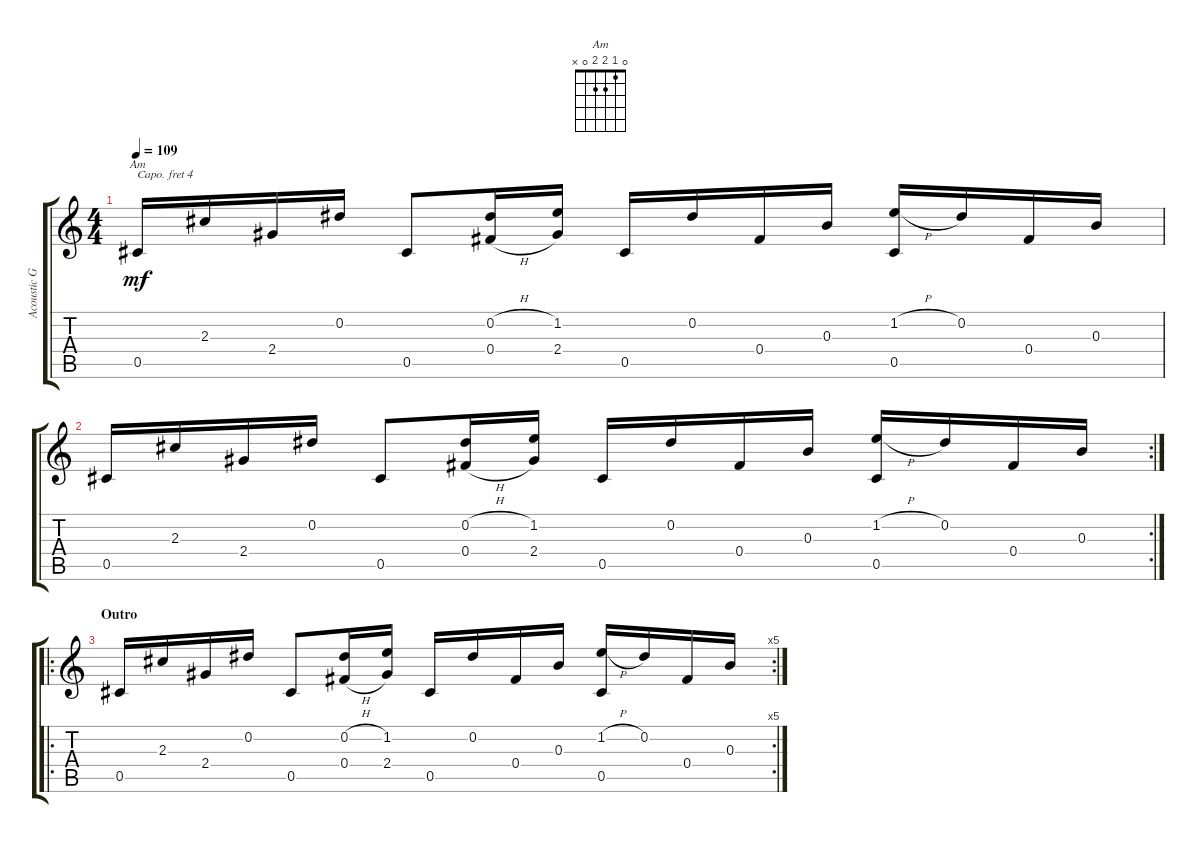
\track ("Acoustic Guitar (Steel)" "Acoustic G") {instrument acousticguitarsteel}
\staff {score tabs}
\capo 4
\tuning (E4 B3 G3 D3 A2 E2) {hide}
\chord ("Am" 0 1 2 2 0 x)
\ts (4 4)
\tempo 109
\clef g2
\ks c
0.5.16{ch "Am" dy mf} 2.3.16 2.4.16 0.2.16 0.5.8 (0.2{h} 0.4{h}).16 (1.2 2.4).16 0.5.16 0.2.16 0.4.16 0.3.16 (1.2{h} 0.5).16 0.2.16 0.4.16 0.3.16 |
\rc 2
0.5.16 2.3.16 2.4.16 0.2.16 0.5.8 (0.2{h} 0.4{h}).16 (1.2 2.4).16 0.5.16 0.2.16 0.4.16 0.3.16 (1.2{h} 0.5).16 0.2.16 0.4.16 0.3.16 |
\ro
\rc 5
\section ("" "Outro")
0.5.16 2.3.16 2.4.16 0.2.16 0.5.8 (0.2{h} 0.4{h}).16 (1.2 2.4).16 0.5.16 0.2.16 0.4.16 0.3.16 (1.2{h} 0.5).16 0.2.16 0.4.16 0.3.16
